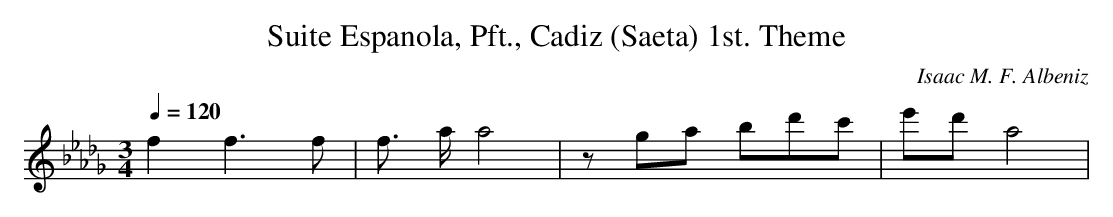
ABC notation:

X:1
T: Suite Espanola, Pft., Cadiz (Saeta) 1st. Theme
C: Isaac M. F. Albeniz
M: 3/4
L: 1/16
Q:1/4=120
K:Db % 5 flats
f4f6f2| \
f3 aa8| \
z2g2a2 b2d'2c'2| \
e'2d'2a8| \
